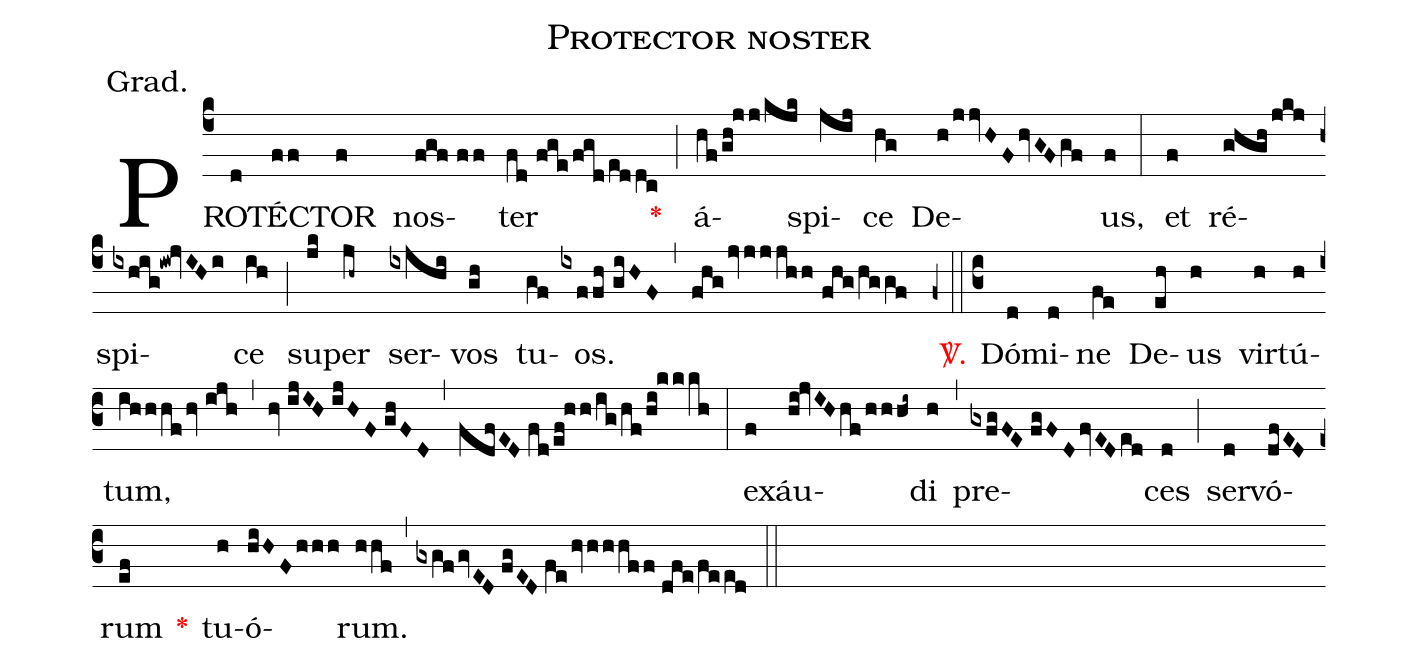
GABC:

name:Protector noster;
annotation:Grad.;
mode:V.;
office-part:Gradual;
%%
(c4) PRO(d)TÉC(ff)TOR(f) nos(fgf//ff)ter(fd//fge/fgd/eddc) <v>\red{*}</v>(;) á(hf/gh!jj/kjk)spi(jij)ce(hg) De(h/jjvHFhvGFgf)us,(f) (:) et(f) ré(ghgh/jkj)spi(ixhig!iw!jvIHi)ce(ih) (;) su(jk)per(jh~) ser(ixjhi)vos(gh) tu(gf)os.(ixffh//giHF) (,) (fhgjvjjjhh//fhg/hggf) (z0)<v>\red{\Vbar.}</v>(::c3) Dó(d)mi(d)ne(fe) De(eh)us(h) vir(h)tú(h)tum,(ihhhfhv//ijh) (,) (hv//ijIH//ijHF//ghFD) (,) (fdfED//fd/ef!hh/ig/hf/hi!kkkh) (:) ex(f)áu(hi!jvIHhf/hhhi~)di(h) (,) pre(gxfgFE//fgFDfvEDed)ces(d) (;) ser(d)vó(dfED)rum(ef) <v>\red{*}</v>() tu(h)ó(hiHFhhh)rum.(hhf) (,) (gxgfgvED//fgED//fehvhhhff//dfe/feed) (::)
